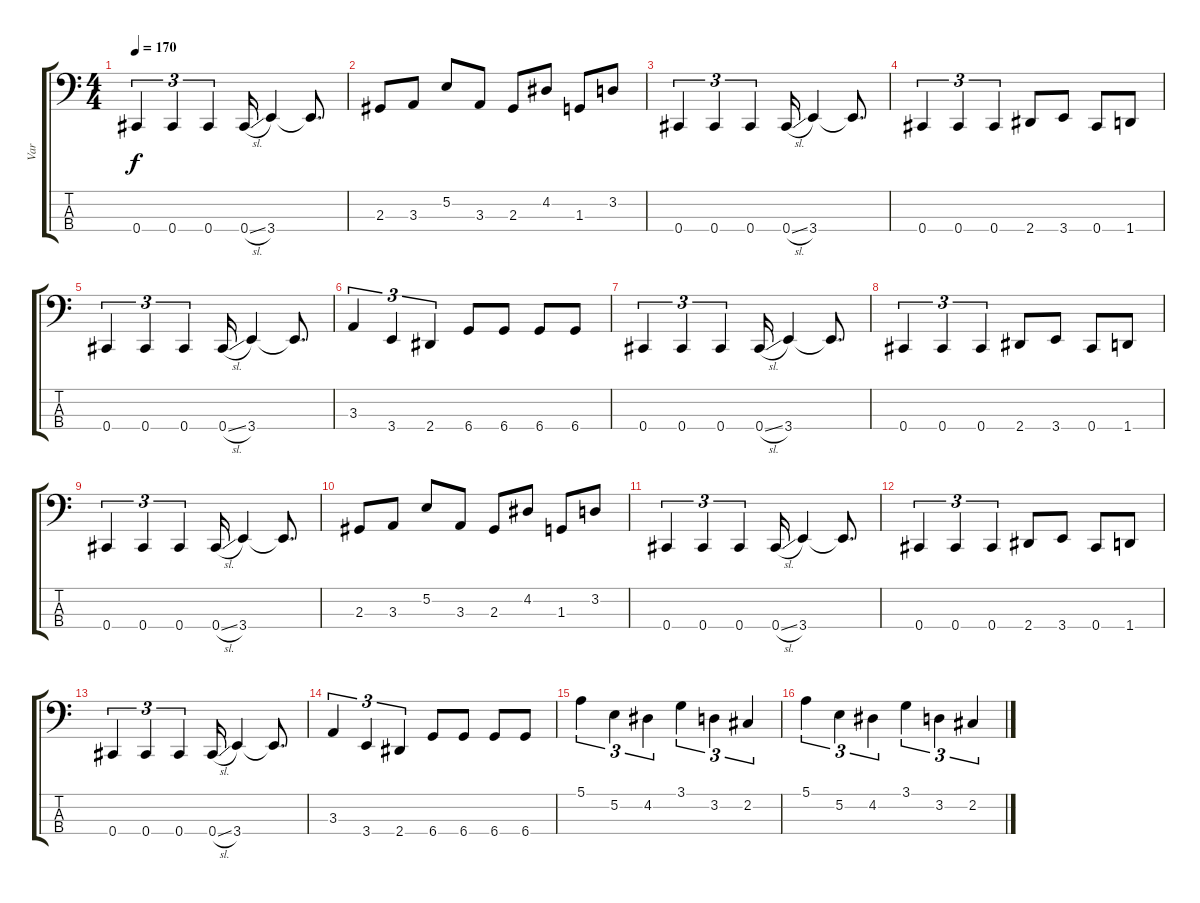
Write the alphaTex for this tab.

\track ("Var" "Var") {instrument electricbassfinger}
\staff {score tabs}
\tuning (E2 B1 Gb1 Db1) {hide}
\ts (4 4)
\tempo 170
\clef f4
\ks c
0.4.4{tu (3 2) dy f} 0.4.4{tu (3 2)} 0.4.4{tu (3 2)} 0.4{sl}.16 3.4.4 3.4{t}.8{d} |
2.3.8 3.3.8 5.2.8 3.3.8 2.3.8 4.2.8 1.3.8 3.2.8 |
0.4.4{tu (3 2)} 0.4.4{tu (3 2)} 0.4.4{tu (3 2)} 0.4{sl}.16 3.4.4 3.4{t}.8{d} |
0.4.4{tu (3 2)} 0.4.4{tu (3 2)} 0.4.4{tu (3 2)} 2.4.8 3.4.8 0.4.8 1.4.8 |
0.4.4{tu (3 2)} 0.4.4{tu (3 2)} 0.4.4{tu (3 2)} 0.4{sl}.16 3.4.4 3.4{t}.8{d} |
3.3.4{tu (3 2)} 3.4.4{tu (3 2)} 2.4.4{tu (3 2)} 6.4.8 6.4.8 6.4.8 6.4.8 |
0.4.4{tu (3 2)} 0.4.4{tu (3 2)} 0.4.4{tu (3 2)} 0.4{sl}.16 3.4.4 3.4{t}.8{d} |
0.4.4{tu (3 2)} 0.4.4{tu (3 2)} 0.4.4{tu (3 2)} 2.4.8 3.4.8 0.4.8 1.4.8 |
0.4.4{tu (3 2)} 0.4.4{tu (3 2)} 0.4.4{tu (3 2)} 0.4{sl}.16 3.4.4 3.4{t}.8{d} |
2.3.8 3.3.8 5.2.8 3.3.8 2.3.8 4.2.8 1.3.8 3.2.8 |
0.4.4{tu (3 2)} 0.4.4{tu (3 2)} 0.4.4{tu (3 2)} 0.4{sl}.16 3.4.4 3.4{t}.8{d} |
0.4.4{tu (3 2)} 0.4.4{tu (3 2)} 0.4.4{tu (3 2)} 2.4.8 3.4.8 0.4.8 1.4.8 |
0.4.4{tu (3 2)} 0.4.4{tu (3 2)} 0.4.4{tu (3 2)} 0.4{sl}.16 3.4.4 3.4{t}.8{d} |
3.3.4{tu (3 2)} 3.4.4{tu (3 2)} 2.4.4{tu (3 2)} 6.4.8 6.4.8 6.4.8 6.4.8 |
5.1.4{tu (3 2)} 5.2.4{tu (3 2)} 4.2.4{tu (3 2)} 3.1.4{tu (3 2)} 3.2.4{tu (3 2)} 2.2.4{tu (3 2)} |
5.1.4{tu (3 2)} 5.2.4{tu (3 2)} 4.2.4{tu (3 2)} 3.1.4{tu (3 2)} 3.2.4{tu (3 2)} 2.2.4{tu (3 2)}
